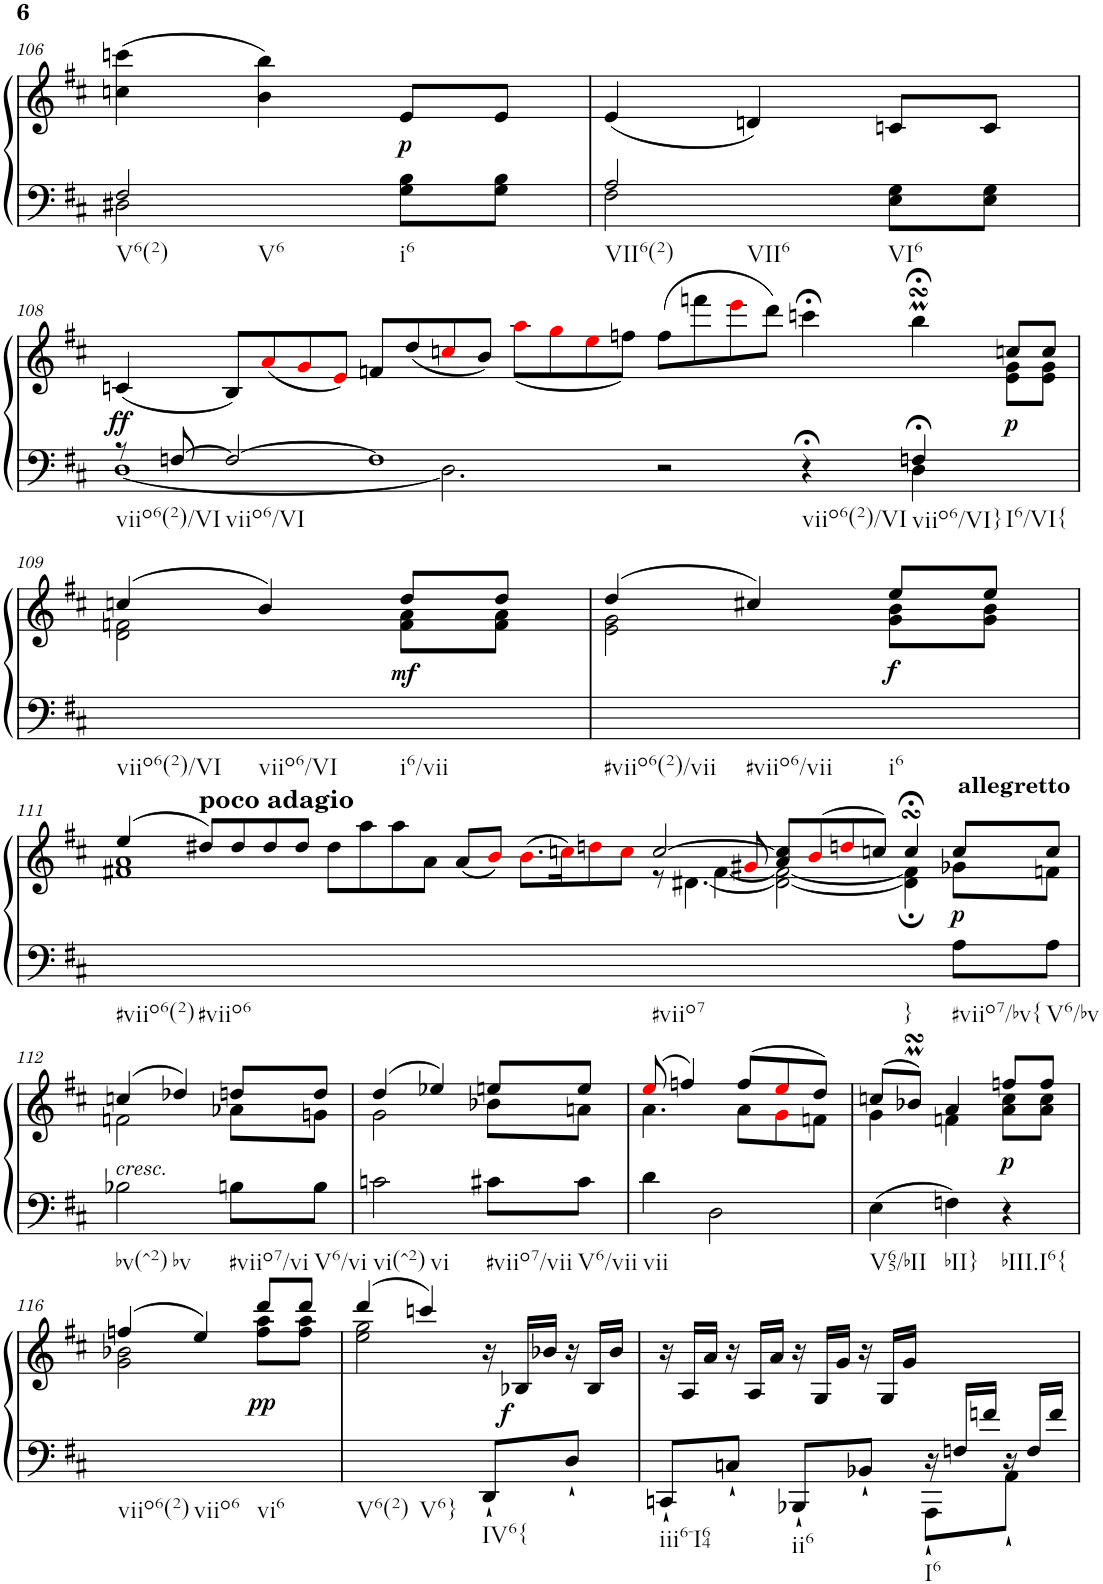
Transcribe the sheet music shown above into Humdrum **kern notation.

**kern	**kern	**dynam
*part1	*part1	*part1
*staff2	*staff1	*staff1/2
*I"Harpsichord	*	*
*I'Hch.	*	*
!!LO:PB:g=z
*clefF4	*clefG2	*
*k[f#c#]	*k[f#c#]	*
*M3/4	*M3/4	*
=106	=106	=106
*^	*	*
!LO:TX:b:t=V6(2)	!	!	!
!LO:TX:b:t=V6	!	!	!
2F#/	2D#X\	(>4ccn\ 4cccn\	.
.	.	4b\ 4bb\)	.
!LO:TX:b:t=i6	!	!	!
!	!	!	!LO:DY:b
8G\ 8B\L	4ryy	8e/L	p
8G\ 8B\J	.	8e/J	.
=107	=107	=107	=107
!LO:TX:b:t=VII6(2)	!	!	!
!LO:TX:b:t=VII6	!	!	!
2A/	2F#\	(<4e/	.
.	.	4dn/)	.
!LO:TX:b:t=VI6	!	!	!
8E\ 8G\L	4ryy	8cn/L	.
8E\ 8G\J	.	8c/J	.
!!LO:LB:g=z
=108	=108	=108	=108
*	*	*^	*
!LO:TX:b:t=viio6(2)/VI	!	!	!	!
!	!	!	!	!LO:DY:b
8r	[2.D	(<4cn/	1..ryy	ff
[8Fn/	.	.	.	.
!LO:TX:b:t=viio6/VI	!	!	!	!
2F/_	.	8B/L)	.	.
.	.	(<8ai/	.	.
.	.	8gi/	.	.
.	.	8ei/J)	.	.
1F]	4ryy	8fn/L	.	.
.	.	(<8dd/	.	.
.	2.D\]	8ccni/	.	.
.	.	8b/J)	.	.
.	.	(<8aai\L	.	.
.	.	8ggi\	.	.
.	.	8eei\	.	.
.	.	8ffn\J)	.	.
*	*	*v	*v	*
2r	2.ryy	(>8ff\L	.
.	.	8fffn\	.
.	.	8eeei\	.
.	.	8ddd\J)	.
!LO:TX:b:t=viio6(2)/VI	!	!	!
4r;<	.	4cccn;<\	.
!LO:TX:b:t=viio6/VI}	!	!	!
4Fn;</	4D\	4bb;<MsSSS\	.
*	*	*^	*
!LO:TX:b:t=I6/VI{	!	!	!	!
!	!	!	!	!LO:DY:b
4ryy	4ryy	8ccn/L	8e\ 8g\L	p
.	.	8cc/J	8e\ 8g\J	.
*v	*v	*	*	*
!!LO:LB:g=z	!!
=109	=109	=109	=109
!LO:TX:b:t=viio6(2)/VI	!	!	!
!LO:TX:b:t=viio6/VI	!	!	!
!LO:TX:b:t=i6/vii	!	!	!
2.ryy	(>4ccn/	2d\ 2fn\	.
.	4b/)	.	.
!	!	!	!LO:DY:b
.	8dd/L	8f\ 8a\L	mf
.	8dd/J	8f\ 8a\J	.
4D_	4ryy	4ryy	.
=110	=110	=110	=110
!LO:TX:b:t=#viio6(2)/vii	!	!	!
!LO:TX:b:t=#viio6/vii	!	!	!
!LO:TX:b:t=i6	!	!	!
2.ryy	(>4dd/	2e\ 2g\	.
.	4cc#X/)	.	.
!	!	!	!LO:DY:b
.	8ee/L	8g\ 8b\L	f
.	8ee/J	8g\ 8b\J	.
!!LO:LB:g=z
=111	=111	=111	=111
*	*^	*^	*
!	!LO:TX:a:B:t=allegretto	!	!	!	!
!LO:TX:b:t=#viio6(2)	!	!	!	!	!
!LO:TX:b:t=#viio6	!	!	!	!	!
2.ryy	(4ee/	[2.f#X [2.a	4ryy	4.ryy	.
!	!LO:TX:a:B:t=poco adagio	!	!	!	!
.	8dd#X/L)	.	8ryy@	.	.
*	*	*v	*v	*v	*
.	8dd#/	.	.
.	8dd#/	.	.
.	8dd#/J	.	.
4ryy	8dd#\L	4ryy	.
.	8aa\	.	.
*	*v	*v	*
1ryy	8aa\	.
.	8a\J	.
.	(<8a/L	.
.	8bi/J)	.
.	(>8.bi\L	.
.	16ccni\K)	.
.	8ddni\	.
.	8cci\J	.
*	*^	*
!LO:TX:b:t=#viio7	!	!	!
1ryy	[2cc/	8r	.
.	.	[4.d#X\	.
*	*	*^	*
.	.	.	[4f#\	.
*	*	*	*^	*
.	.	.	.	8g#Xi/	.
.	8a/ 8cc/]L	2d#\_ 2f#\_	1ryy	1ryy	.
.	(8bi/	.	.	.	.
.	8ddni/	.	.	.	.
.	8ccn/J)	.	.	.	.
!LO:TX:b:t=}	!	!	!	!	!
4ryy	4cc;<sSSs/	4d#\]; 4f#\];	.	.	.
!LO:TX:b:t=#viio7/bv{	!	!	!	!	!
!	!	!	!	!	!LO:DY:b
8A\L	8cc/L	8g-X\L	.	.	p
!LO:TX:b:t=V6/bv	!	!	!	!	!
8A\J	8cc/J	8fn\J	.	.	.
*	*	*v	*v	*v	*
!!LO:LB:g=z
=112	=112	=112	=112
!LO:TX:a:i:t=cresc.	!	!	!
!LO:TX:b:t=bv(^2)	!	!	!
!LO:TX:b:t=bv	!	!	!
*^	*	*	*
2B-X\	2ryy	(4ccn/	2fn\	.
.	.	4dd-X/)	.	.
!LO:TX:b:t=#viio7/vi	!	!	!	!
4ryy	8ryy	8ddn/L	4f#] 4a]	.
!	!LO:TX:b:t=V6/vi	!	!	!
.	4.ryy	8dd/J	.	.
8Bn\L	.	4ryy	8a-X\L	.
8B\J	.	.	8gn\J	.
=113	=113	=113	=113	=113
!LO:TX:b:t=vi(^2)	!	!	!	!
!LO:TX:b:t=vi	!	!	!	!
*v	*v	*	*	*
2cn\	(>4dd/	2g\	.
.	4ee-X/)	.	.
!LO:TX:b:t=#viio7/vii	!	!	!
8c#X\L	8een/L	8b-X\L	.
!LO:TX:b:t=V6/vii	!	!	!
8c#\J	8ee/J	8an\J	.
=114	=114	=114	=114
!LO:TX:b:t=vii	!	!	!
4d\	(>8eei/	4.a\	.
.	4ffn/)	.	.
2D\	.	.	.
.	(>8ff/L	8a\L	.
.	8eei/	8gi\	.
.	8dd/J)	8fn\J	.
=115	=115	=115	=115
!LO:TX:b:t=V65/bII	!	!	!
4E\	(>8ccn/L	4g\	.
.	8b-XMsSSs/J)	.	.
!LO:TX:b:t=bII}	!	!	!
4Fn\	4a/	4fn\	.
!LO:TX:b:t=bIII.I6{	!	!	!
!	!	!	!LO:DY:b
4r	8ffn/L	8a\ 8cc\L	p
.	8ff/J	8a\ 8cc\J	.
!!LO:LB:g=z	!!
=116	=116	=116	=116
!LO:TX:b:t=viio6(2)	!	!	!
!LO:TX:b:t=viio6	!	!	!
!LO:TX:b:t=vi6	!	!	!
2.ryy	(>4ffn/	2g\ 2b-X\	.
.	4ee/)	.	.
!	!	!	!LO:DY:b
.	8ddd/L	8ff\ 8aa\L	pp
.	8ddd/J	8ff\ 8aa\J	.
=117	=117	=117	=117
!LO:TX:b:t=V6(2)	!	!	!
!LO:TX:b:t=V6}	!	!	!
2ryy	(>4ddd/	2ee\ 2gg\	.
.	4cccn/)	.	.
*	*Xtuplet	*	*
!LO:TX:b:t=IV6{	!	!	!
8DD`/L	24r	4ryy	.
!	!	!	!LO:DY:b
.	24B-X/LL	.	f
.	24b-X/JJ	.	.
8D`/J	24r	.	.
.	24B-/LL	.	.
.	24b-/JJ	.	.
*	*v	*v	*
=118	=118	=118
*^	*	*
!LO:TX:b:t=iii6-I64	!	!	!
24%13ryy	8CCn`/L	24r	.
.	.	24A/LL	.
.	.	24a/JJ	.
.	8Cn`/J	24r	.
.	.	24A/LL	.
.	.	24a/JJ	.
!	!LO:TX:b:t=ii6	!	!
.	8BBB-X`/L	24r	.
.	.	24G/LL	.
.	.	24g/JJ	.
.	8BB-X`/J	24r	.
.	.	24G/LL	.
.	.	24g/JJ	.
!	!LO:TX:b:t=I6	!	!
.	8AAA`<\L	24r	.
24Fn/LL	.	12ryy	.
24fn/JJ	.	.	.
24ryy	8AA`<\J	24r	.
24F/LL	.	12ryy	.
24f/JJ	.	.	.
*v	*v	*	*
=	=	=
*-	*-	*-
